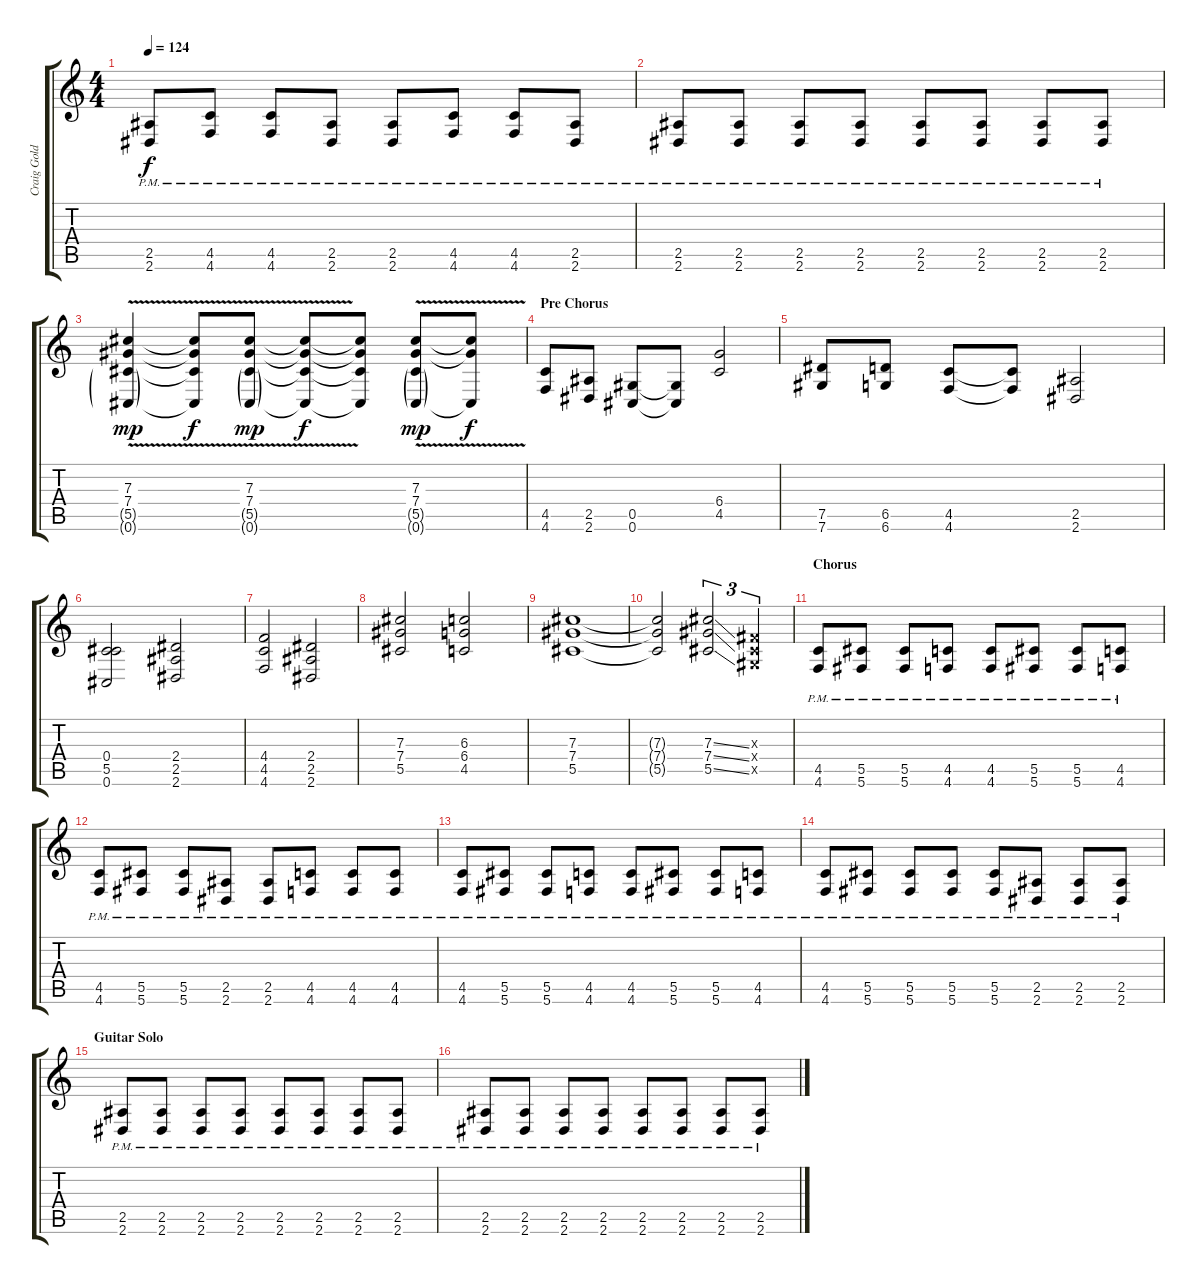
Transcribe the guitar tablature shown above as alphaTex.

\track ("Craig Goldy - Rhytm" "Craig Gold") {instrument distortionguitar}
\staff {score tabs}
\tuning (Eb4 Bb3 Gb3 Db3 Ab2 Db2) {hide}
\ts (4 4)
\tempo 124
\clef g2
\ks c
(2.5{pm} 2.6{pm}).8{dy f} (4.5{pm} 4.6{pm}).8 (4.5{pm} 4.6{pm}).8 (2.5{pm} 2.6{pm}).8 (2.5{pm} 2.6{pm}).8 (4.5{pm} 4.6{pm}).8 (4.5{pm} 4.6{pm}).8 (2.5{pm} 2.6{pm}).8 |
(2.5{pm} 2.6{pm}).8 (2.5{pm} 2.6{pm}).8 (2.5{pm} 2.6{pm}).8 (2.5{pm} 2.6{pm}).8 (2.5{pm} 2.6{pm}).8 (2.5{pm} 2.6{pm}).8 (2.5{pm} 2.6{pm}).8 (2.5{pm} 2.6{pm}).8 |
(7.3{v} 7.4{v} 5.5{g} 0.6{g}).4{dy mp} (7.3{t} 7.4{t} 5.5{t} 0.6{t}).8{dy f} (7.3{v} 7.4{v} 5.5{g} 0.6{g}).8{dy mp} (7.3{t} 7.4{t} 5.5{t} 0.6{t}).8{dy f} (7.3{t} 7.4{t} 5.5{t} 0.6{t}).8 (7.3{v} 7.4{v} 5.5{g} 0.6{g}).8{dy mp} (7.3{t} 7.4{t} 0.6{t}).8{dy f} |
\section ("" "Pre Chorus")
(4.5 4.6).8 (2.5 2.6).8 (0.5 0.6).8 (0.5{t} 0.6{t}).8 (6.4 4.5).2 |
(7.5 7.6).8 (6.5 6.6).8 (4.5 4.6).8 (4.5{t} 4.6{t}).8 (2.5 2.6).2 |
(0.4 5.5 0.6).2 (2.4 2.5 2.6).2 |
(4.4 4.5 4.6).2 (2.4 2.5 2.6).2 |
(7.3 7.4 5.5).2 (6.3 6.4 4.5).2 |
(7.3 7.4 5.5).1 |
(7.3{t} 7.4{t} 5.5{t}).2 (7.3{ss} 7.4{ss} 5.5{ss}).2{tu (3 2)} (0.3{x} 0.4{x} 0.5{x}).4{tu (3 2)} |
\section ("" "Chorus")
(4.5{pm} 4.6{pm}).8 (5.5{pm} 5.6{pm}).8 (5.5{pm} 5.6{pm}).8 (4.5{pm} 4.6{pm}).8 (4.5{pm} 4.6{pm}).8 (5.5{pm} 5.6{pm}).8 (5.5{pm} 5.6{pm}).8 (4.5{pm} 4.6{pm}).8 |
(4.5{pm} 4.6{pm}).8 (5.5{pm} 5.6{pm}).8 (5.5{pm} 5.6{pm}).8 (2.5{pm} 2.6{pm}).8 (2.5{pm} 2.6{pm}).8 (4.5{pm} 4.6{pm}).8 (4.5{pm} 4.6{pm}).8 (4.5{pm} 4.6{pm}).8 |
(4.5{pm} 4.6{pm}).8 (5.5{pm} 5.6{pm}).8 (5.5{pm} 5.6{pm}).8 (4.5{pm} 4.6{pm}).8 (4.5{pm} 4.6{pm}).8 (5.5{pm} 5.6{pm}).8 (5.5{pm} 5.6{pm}).8 (4.5{pm} 4.6{pm}).8 |
(4.5{pm} 4.6{pm}).8 (5.5{pm} 5.6{pm}).8 (5.5{pm} 5.6{pm}).8 (5.5{pm} 5.6{pm}).8 (5.5{pm} 5.6{pm}).8 (2.5{pm} 2.6{pm}).8 (2.5{pm} 2.6{pm}).8 (2.5{pm} 2.6{pm}).8 |
\section ("" "Guitar Solo")
(2.5{pm} 2.6{pm}).8 (2.5{pm} 2.6{pm}).8 (2.5{pm} 2.6{pm}).8 (2.5{pm} 2.6{pm}).8 (2.5{pm} 2.6{pm}).8 (2.5{pm} 2.6{pm}).8 (2.5{pm} 2.6{pm}).8 (2.5{pm} 2.6{pm}).8 |
(2.5{pm} 2.6{pm}).8 (2.5{pm} 2.6{pm}).8 (2.5{pm} 2.6{pm}).8 (2.5{pm} 2.6{pm}).8 (2.5{pm} 2.6{pm}).8 (2.5{pm} 2.6{pm}).8 (2.5{pm} 2.6{pm}).8 (2.5{pm} 2.6{pm}).8
